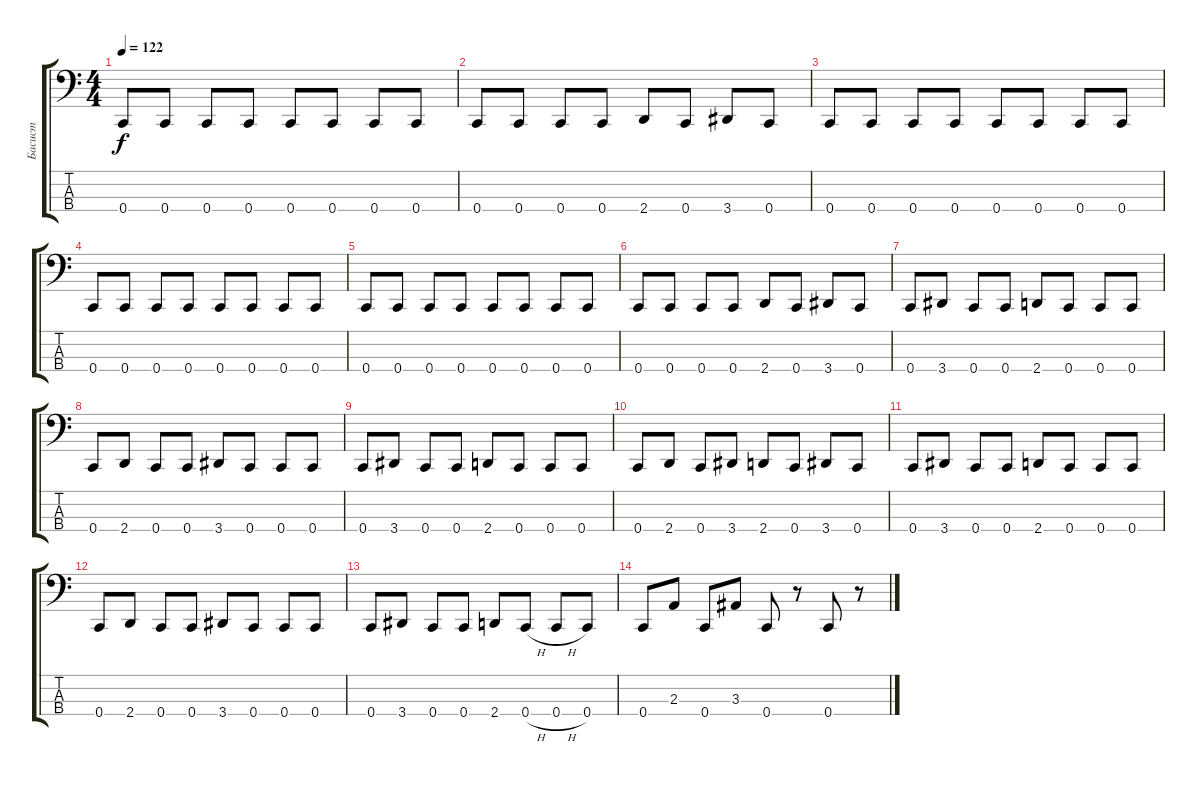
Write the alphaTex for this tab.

\track ("Басист" "Басист") {instrument electricbassfinger}
\staff {score tabs}
\tuning (F2 C2 G1 C1) {hide}
\ts (4 4)
\tempo 122
\clef f4
\ks c
0.4.8{dy f} 0.4.8 0.4.8 0.4.8 0.4.8 0.4.8 0.4.8 0.4.8 |
0.4.8 0.4.8 0.4.8 0.4.8 2.4.8 0.4.8 3.4.8 0.4.8 |
0.4.8 0.4.8 0.4.8 0.4.8 0.4.8 0.4.8 0.4.8 0.4.8 |
0.4.8 0.4.8 0.4.8 0.4.8 0.4.8 0.4.8 0.4.8 0.4.8 |
0.4.8 0.4.8 0.4.8 0.4.8 0.4.8 0.4.8 0.4.8 0.4.8 |
0.4.8 0.4.8 0.4.8 0.4.8 2.4.8 0.4.8 3.4.8 0.4.8 |
0.4.8 3.4.8 0.4.8 0.4.8 2.4.8 0.4.8 0.4.8 0.4.8 |
0.4.8 2.4.8 0.4.8 0.4.8 3.4.8 0.4.8 0.4.8 0.4.8 |
0.4.8 3.4.8 0.4.8 0.4.8 2.4.8 0.4.8 0.4.8 0.4.8 |
0.4.8 2.4.8 0.4.8 3.4.8 2.4.8 0.4.8 3.4.8 0.4.8 |
0.4.8 3.4.8 0.4.8 0.4.8 2.4.8 0.4.8 0.4.8 0.4.8 |
0.4.8 2.4.8 0.4.8 0.4.8 3.4.8 0.4.8 0.4.8 0.4.8 |
0.4.8 3.4.8 0.4.8 0.4.8 2.4.8 0.4{h}.8 0.4{h}.8 0.4.8 |
0.4.8 2.3.8 0.4.8 3.3.8 0.4.8 r.8 0.4.8 r.8
